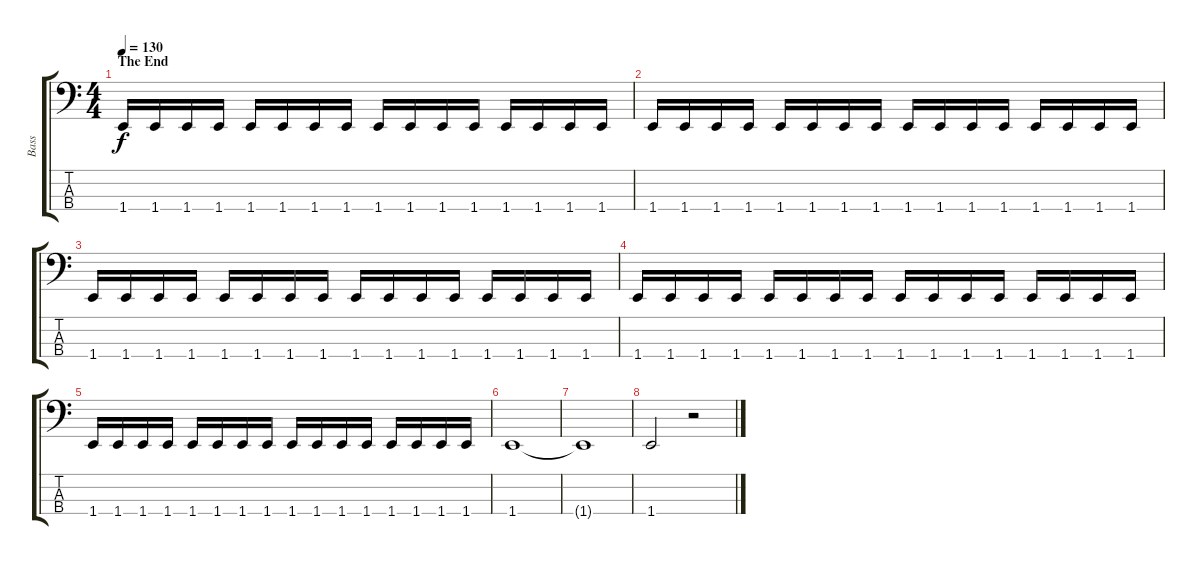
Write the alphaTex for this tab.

\track ("Bass" "Bass") {instrument electricbassfinger}
\staff {score tabs}
\tuning (Gb2 Db2 Ab1 Eb1) {hide}
\ts (4 4)
\section ("" "The End")
\tempo 130
\clef f4
\ks c
1.4.16{dy f} 1.4.16 1.4.16 1.4.16 1.4.16 1.4.16 1.4.16 1.4.16 1.4.16 1.4.16 1.4.16 1.4.16 1.4.16 1.4.16 1.4.16 1.4.16 |
1.4.16 1.4.16 1.4.16 1.4.16 1.4.16 1.4.16 1.4.16 1.4.16 1.4.16 1.4.16 1.4.16 1.4.16 1.4.16 1.4.16 1.4.16 1.4.16 |
1.4.16 1.4.16 1.4.16 1.4.16 1.4.16 1.4.16 1.4.16 1.4.16 1.4.16 1.4.16 1.4.16 1.4.16 1.4.16 1.4.16 1.4.16 1.4.16 |
1.4.16 1.4.16 1.4.16 1.4.16 1.4.16 1.4.16 1.4.16 1.4.16 1.4.16 1.4.16 1.4.16 1.4.16 1.4.16 1.4.16 1.4.16 1.4.16 |
1.4.16 1.4.16 1.4.16 1.4.16 1.4.16 1.4.16 1.4.16 1.4.16 1.4.16 1.4.16 1.4.16 1.4.16 1.4.16 1.4.16 1.4.16 1.4.16 |
1.4.1 |
1.4{t}.1{volume 0} |
1.4.2{volume 15} r.2
